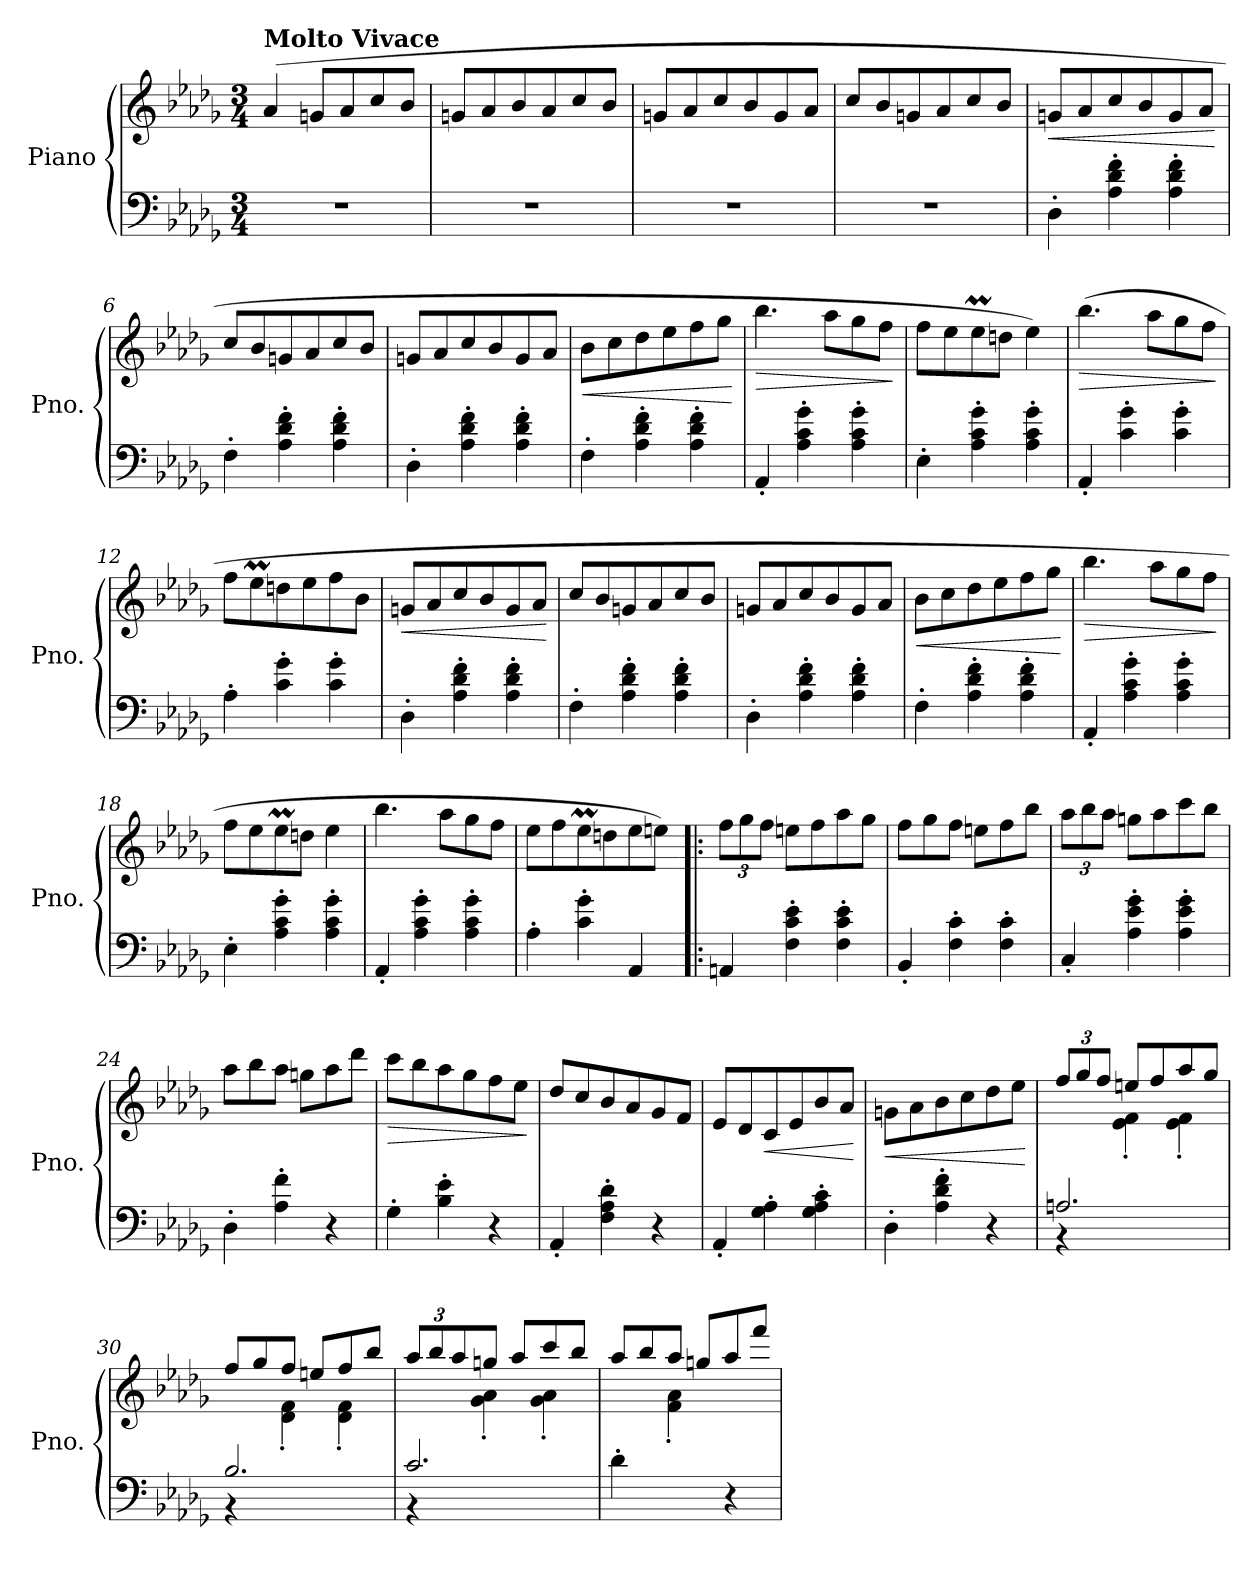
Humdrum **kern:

**kern	**kern	**dynam
*part1	*part1	*part1
*staff2	*staff1	*staff1/2
*I"Piano	*	*
*I'Pno.	*	*
*clefF4	*clefG2	*
*k[b-e-a-d-g-]	*k[b-e-a-d-g-]	*
*M3/4	*M3/4	*
*MM220	*MM220	*
=1	=1	=1
!	!LO:TX:a:B:t=Molto Vivace	!
2.r	(>4a-/	.
.	8gn/L	.
.	8a-/	.
.	8cc/	.
.	8b-/J	.
=2	=2	=2
2.r	8gn/L	.
.	8a-/	.
.	8b-/	.
.	8a-/	.
.	8cc/	.
.	8b-/J	.
=3	=3	=3
2.r	8gn/L	.
.	8a-/	.
.	8cc/	.
.	8b-/	.
.	8g/	.
.	8a-/J	.
=4	=4	=4
2.r	8cc/L	.
.	8b-/	.
.	8gn/	.
.	8a-/	.
.	8cc/	.
.	8b-/J	.
=5	=5	=5
!	!	!LO:HP:b
4D-'\	8gn/L	<
.	8a-/	.
4A-\' 4d-\' 4f\'	8cc/	.
.	8b-/	.
4A-\' 4d-\' 4f\'	8g/	.
.	8a-/J	.
.	.	[
=6	=6	=6
4F'\	8cc/L	.
.	8b-/	.
4A-\' 4d-\' 4f\'	8gn/	.
.	8a-/	.
4A-\' 4d-\' 4f\'	8cc/	.
.	8b-/J	.
=7	=7	=7
4D-'\	8gn/L	.
.	8a-/	.
4A-\' 4d-\' 4f\'	8cc/	.
.	8b-/	.
4A-\' 4d-\' 4f\'	8g/	.
.	8a-/J	.
!!LO:LB:g=z
=8	=8	=8
!	!	!LO:HP:b
4F'\	8b-\L	<
.	8cc\	.
4A-\' 4d-\' 4f\'	8dd-\	.
.	8ee-\	.
4A-\' 4d-\' 4f\'	8ff\	.
.	8gg-\J	.
.	.	[
=9	=9	=9
!	!	!LO:HP:b
4AA-'/	4.bb-\	>
4A-\' 4c\' 4g-\'	.	.
.	8aa-\L	.
4A-\' 4c\' 4g-\'	8gg-\	.
.	8ff\J	.
.	.	]
=10	=10	=10
4E-'\	8ff\L	.
.	8ee-\	.
4A-\' 4c\' 4g-\'	8ee-M\	.
.	8ddn\J	.
4A-\' 4c\' 4g-\'	4ee-\)	.
=11	=11	=11
!	!	!LO:HP:b
4AA-'/	(>4.bb-\	>
4c\' 4g-\'	.	.
.	8aa-\L	.
4c\' 4g-\'	8gg-\	.
.	8ff\J	.
.	.	]
=12	=12	=12
4A-'\	8ff\L	.
.	8ee-M\	.
4c\' 4g-\'	8ddn\	.
.	8ee-\	.
4c\' 4g-\'	8ff\	.
.	8b-\J	.
=13	=13	=13
!	!	!LO:HP:b
4D-'\	8gn/L	<
.	8a-/	.
4A-\' 4d-\' 4f\'	8cc/	.
.	8b-/	.
4A-\' 4d-\' 4f\'	8g/	.
.	8a-/J	.
.	.	[
=14	=14	=14
4F'\	8cc/L	.
.	8b-/	.
4A-\' 4d-\' 4f\'	8gn/	.
.	8a-/	.
4A-\' 4d-\' 4f\'	8cc/	.
.	8b-/J	.
!!LO:LB:g=z
=15	=15	=15
4D-'\	8gn/L	.
.	8a-/	.
4A-\' 4d-\' 4f\'	8cc/	.
.	8b-/	.
4A-\' 4d-\' 4f\'	8g/	.
.	8a-/J	.
=16	=16	=16
!	!	!LO:HP:b
4F'\	8b-\L	<
.	8cc\	.
4A-\' 4d-\' 4f\'	8dd-\	.
.	8ee-\	.
4A-\' 4d-\' 4f\'	8ff\	.
.	8gg-\J	.
.	.	[
=17	=17	=17
!	!	!LO:HP:b
4AA-'/	4.bb-\	>
4A-\' 4c\' 4g-\'	.	.
.	8aa-\L	.
4A-\' 4c\' 4g-\'	8gg-\	.
.	8ff\J	.
.	.	]
=18	=18	=18
4E-'\	8ff\L	.
.	8ee-\	.
4A-\' 4c\' 4g-\'	8ee-M\	.
.	8ddn\J	.
4A-\' 4c\' 4g-\'	4ee-\	.
=19	=19	=19
4AA-'/	4.bb-\	.
4A-\' 4c\' 4g-\'	.	.
.	8aa-\L	.
4A-\' 4c\' 4g-\'	8gg-\	.
.	8ff\J	.
=20	=20	=20
4A-'\	8ee-\L	.
.	8ff\	.
4c\' 4g-\'	8ee-M\	.
.	8ddn\	.
4AA-/	8ee-\	.
.	8een\J)	.
=21!|:	=21!|:	=21!|:
*	*Xbrackettup	*
4AAn/	12ff\L	.
.	12gg-\	.
.	12ff\J	.
4F\' 4c\' 4e-\'	8een\L	.
.	8ff\	.
4F\' 4c\' 4e-\'	8aa-\	.
.	8gg-\J	.
!!LO:LB:g=z
=22	=22	=22
4BB-'/	8ff\L	.
.	8gg-\	.
4F\' 4c\'	8ff\J	.
.	8een\L	.
4F\' 4c\'	8ff\	.
.	8bb-\J	.
=23	=23	=23
4C'/	12aa-\L	.
.	12bb-\	.
.	12aa-\J	.
4A-\' 4e-\' 4g-\'	8ggn\L	.
.	8aa-\	.
4A-\' 4e-\' 4g-\'	8ccc\	.
.	8bb-\J	.
=24	=24	=24
4D-'\	8aa-\L	.
.	8bb-\	.
4A-\' 4f\'	8aa-\J	.
.	8ggn\L	.
4r	8aa-\	.
.	8ddd-\J	.
=25	=25	=25
!	!	!LO:HP:b
4G-'\	8ccc\L	>
.	8bb-\	.
4B-\' 4e-\'	8aa-\	.
.	8gg-\	.
4r	8ff\	.
.	8ee-\J	.
.	.	]
=26	=26	=26
4AA-'/	8dd-/L	.
.	8cc/	.
4F\' 4A-\' 4d-\'	8b-/	.
.	8a-/	.
4r	8g-/	.
.	8f/J	.
=27	=27	=27
4AA-'/	8e-/L	.
.	8d-/	.
!	!	!LO:HP:b
4G-\' 4A-\'	8c/	<
.	8e-/	.
4G-\' 4A-\' 4c\'	8b-/	.
.	8a-/J	.
.	.	[
!!LO:PB:g=z
=28	=28	=28
!	!	!LO:HP:b
4D-'\	8gn\L	<
.	8a-\	.
4A-\' 4d-\' 4f\'	8b-\	.
.	8cc\	.
4r	8dd-\	.
.	8ee-\J	.
.	.	[
=29	=29	=29
*^	*^	*
2.An/	4r	12ff/L	4ryy	.
.	.	12gg-/	.	.
.	.	12ff/J	.	.
.	2ryy	8een/L	4e-\' 4f\'	.
.	.	8ff/	.	.
.	.	8aa-/	4e-\' 4f\'	.
.	.	8gg-/J	.	.
=30	=30	=30	=30	=30
2.B-/	4r	8ff/L	4ryy	.
.	.	8gg-/	.	.
.	2ryy	8ff/J	4d-\' 4f\'	.
.	.	8een/L	.	.
.	.	8ff/	4d-\' 4f\'	.
.	.	8bb-/J	.	.
=31	=31	=31	=31	=31
2.c/	4r	12aa-/L	4ryy	.
.	.	12bb-/	.	.
.	.	12aa-/	.	.
.	2ryy	8ggn/J	4g-\' 4a-\'	.
.	.	8aa-/L	.	.
.	.	8ccc/	4g-\' 4a-\'	.
.	.	8bb-/J	.	.
*v	*v	*	*	*
=32	=32	=32	=32
4d-'\	8aa-/L	4ryy	.
.	8bb-/	.	.
4ryy	8aa-/J	4f\' 4a-\'	.
.	8ggn/L	.	.
4r	8aa-/	4ryy	.
.	8fff/J	.	.
*	*v	*v	*
=	=	=
*-	*-	*-
